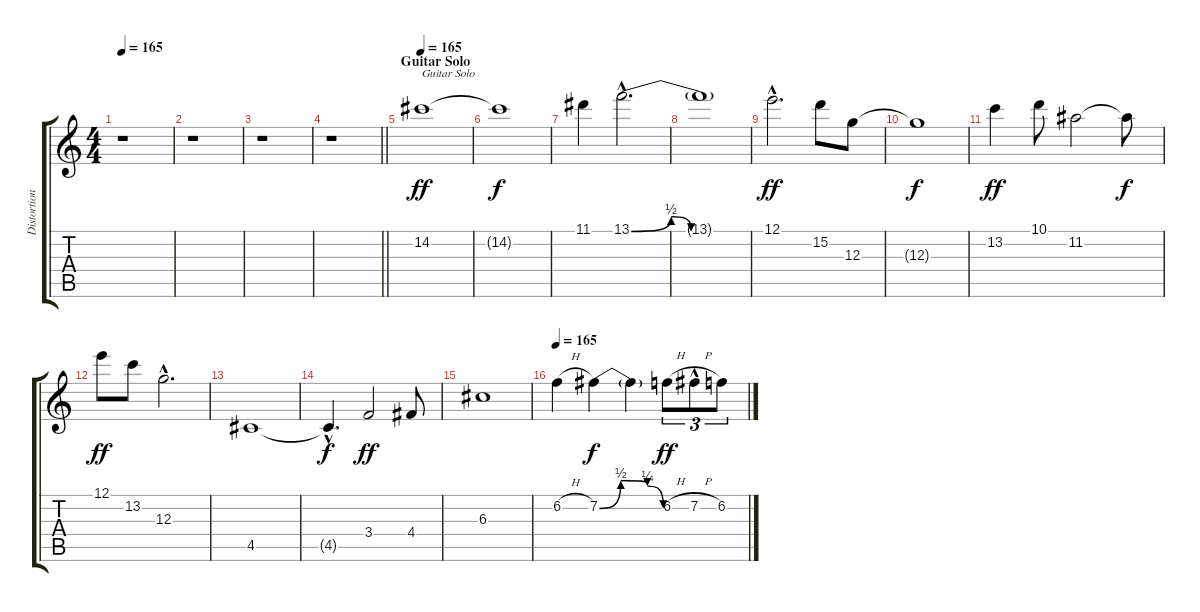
\track ("Distortion Gtr." "Distortion") {instrument distortionguitar}
\staff {score tabs}
\tuning (E4 B3 G3 D3 A2 E2) {hide}
\ts (4 4)
\tempo 165
\clef g2
\ks c
r.1{dy f} |
r.1 |
r.1 |
\barLineRight lightlight
r.1 |
\section ("" "Guitar Solo")
\tempo 165
14.2.1{txt "Guitar Solo" dy ff} |
14.2{t}.1{dy f} |
11.1.4 13.1{be (custom 0 0 20 2 30 0 45 0 60 0) hac}.2{d} |
13.1{t}.1 |
12.1{hac}.2{d dy ff} 15.2.8 12.3.8 |
12.3{t}.1{dy f} |
13.2.4{dy ff} 10.1.8 11.2.2 11.2{t}.8{dy f} |
12.1.8{dy ff} 13.2.8 12.3{hac}.2{d} |
4.5.1 |
4.5{hac t}.4{d dy f} 3.4.2{dy ff} 4.4.8 |
6.3.1 |
\tempo 165
6.2{h}.4 7.2{be (custom 0 0 20 2 25 2 45 1 60 0)}.4{dy f} 7.2{t}.4 6.2{h}.8{tu (3 2) dy ff} 7.2{h hac}.8{tu (3 2)} 6.2{sl}.8{tu (3 2)}
